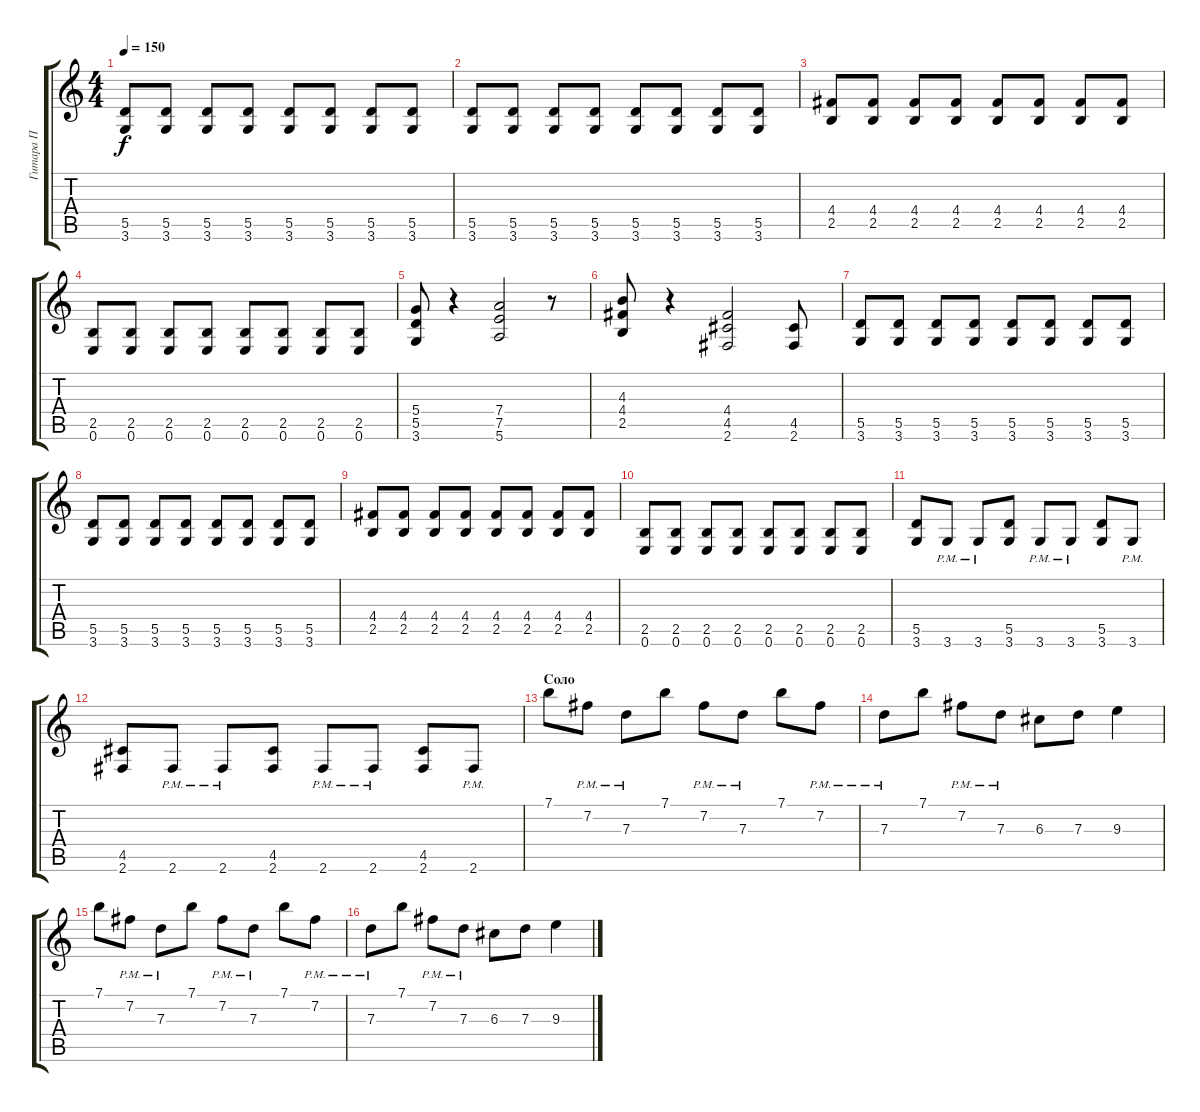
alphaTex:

\track ("Гитара П" "Гитара П") {instrument distortionguitar}
\staff {score tabs}
\tuning (E4 B3 G3 D3 A2 E2) {hide}
\ts (4 4)
\tempo 150
\clef g2
\ks c
(5.5 3.6).8{dy f} (5.5 3.6).8 (5.5 3.6).8 (5.5 3.6).8 (5.5 3.6).8 (5.5 3.6).8 (5.5 3.6).8 (5.5 3.6).8 |
(5.5 3.6).8 (5.5 3.6).8 (5.5 3.6).8 (5.5 3.6).8 (5.5 3.6).8 (5.5 3.6).8 (5.5 3.6).8 (5.5 3.6).8 |
(4.4 2.5).8 (4.4 2.5).8 (4.4 2.5).8 (4.4 2.5).8 (4.4 2.5).8 (4.4 2.5).8 (4.4 2.5).8 (4.4 2.5).8 |
(2.5 0.6).8 (2.5 0.6).8 (2.5 0.6).8 (2.5 0.6).8 (2.5 0.6).8 (2.5 0.6).8 (2.5 0.6).8 (2.5 0.6).8 |
(5.4 5.5 3.6).8 r.4 (7.4 7.5 5.6).2 r.8 |
(4.3 4.4 2.5).8 r.4 (4.4 4.5 2.6).2 (4.5 2.6).8 |
(5.5 3.6).8 (5.5 3.6).8 (5.5 3.6).8 (5.5 3.6).8 (5.5 3.6).8 (5.5 3.6).8 (5.5 3.6).8 (5.5 3.6).8 |
(5.5 3.6).8 (5.5 3.6).8 (5.5 3.6).8 (5.5 3.6).8 (5.5 3.6).8 (5.5 3.6).8 (5.5 3.6).8 (5.5 3.6).8 |
(4.4 2.5).8 (4.4 2.5).8 (4.4 2.5).8 (4.4 2.5).8 (4.4 2.5).8 (4.4 2.5).8 (4.4 2.5).8 (4.4 2.5).8 |
(2.5 0.6).8 (2.5 0.6).8 (2.5 0.6).8 (2.5 0.6).8 (2.5 0.6).8 (2.5 0.6).8 (2.5 0.6).8 (2.5 0.6).8 |
(5.5 3.6).8 3.6{pm}.8 3.6{pm}.8 (5.5 3.6).8 3.6{pm}.8 3.6{pm}.8 (5.5 3.6).8 3.6{pm}.8 |
(4.5 2.6).8 2.6{pm}.8 2.6{pm}.8 (4.5 2.6).8 2.6{pm}.8 2.6{pm}.8 (4.5 2.6).8 2.6{pm}.8 |
\section ("" "Соло")
7.1.8 7.2{pm}.8 7.3{pm}.8 7.1.8 7.2{pm}.8 7.3{pm}.8 7.1.8 7.2{pm}.8 |
7.3{pm}.8 7.1.8 7.2{pm}.8 7.3{pm}.8 6.3.8 7.3.8 9.3.4 |
7.1.8 7.2{pm}.8 7.3{pm}.8 7.1.8 7.2{pm}.8 7.3{pm}.8 7.1.8 7.2{pm}.8 |
7.3{pm}.8 7.1.8 7.2{pm}.8 7.3{pm}.8 6.3.8 7.3.8 9.3.4
